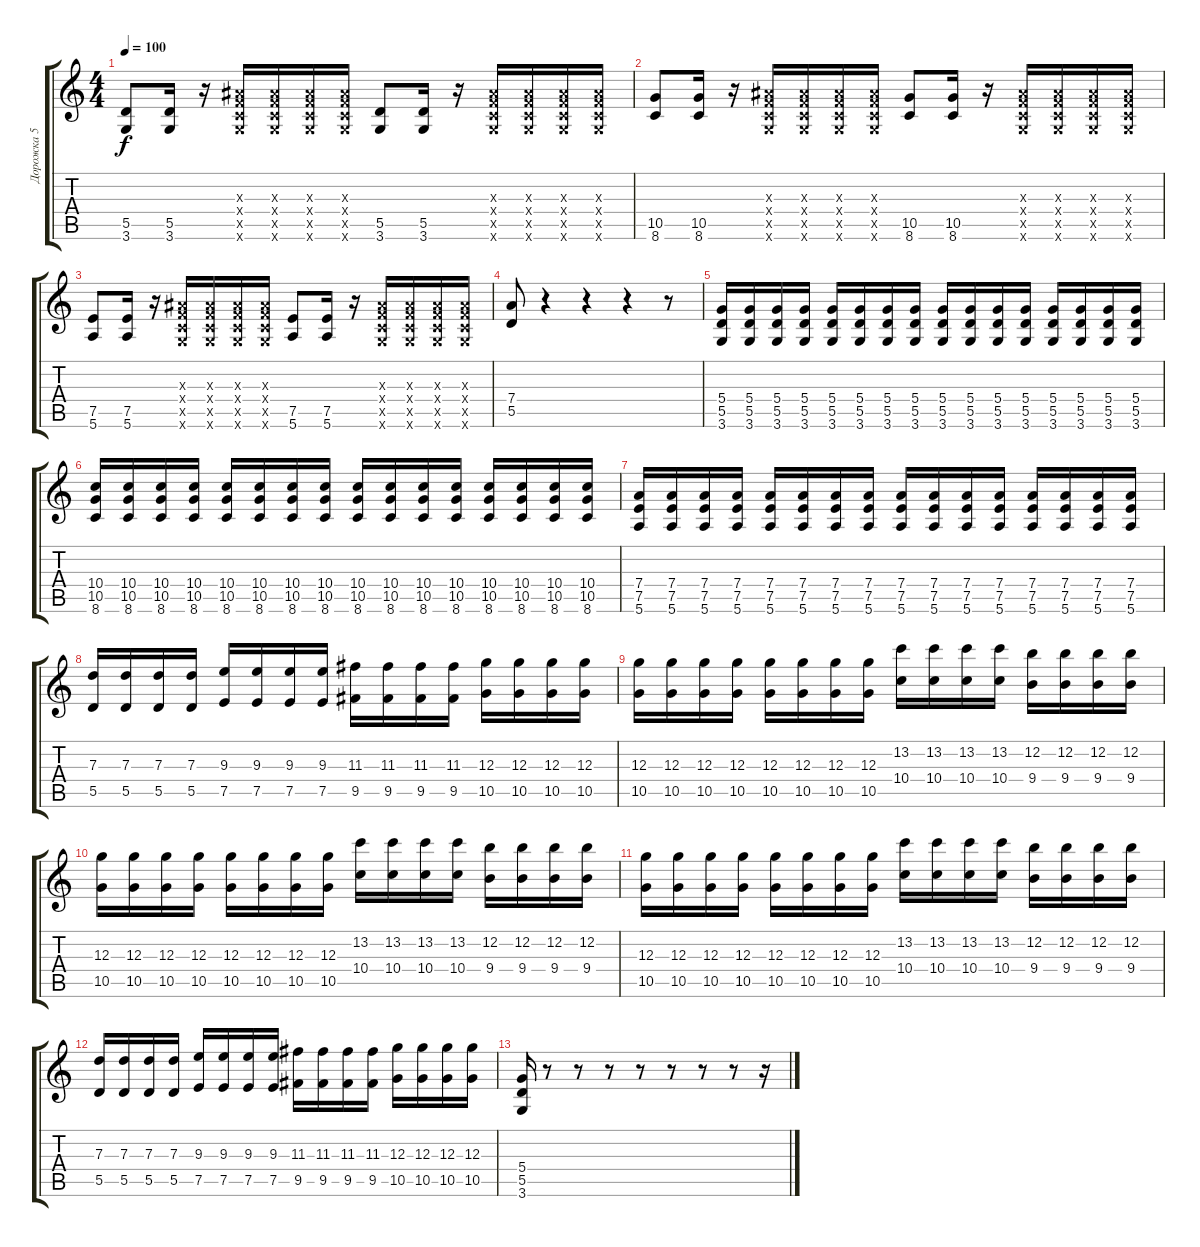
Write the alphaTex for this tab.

\track ("Дорожка 5" "Дорожка 5") {instrument distortionguitar}
\staff {score tabs}
\tuning (E4 B3 G3 D3 A2 E2) {hide}
\ts (4 4)
\tempo 100
\clef g2
\ks c
(5.5 3.6).8{dy f} (5.5 3.6).16 r.16 (3.3{x} 3.4{x} 3.5{x} 3.6{x}).16 (3.3{x} 3.4{x} 3.5{x} 3.6{x}).16 (3.3{x} 3.4{x} 3.5{x} 3.6{x}).16 (3.3{x} 3.4{x} 3.5{x} 3.6{x}).16 (5.5 3.6).8 (5.5 3.6).16 r.16 (3.3{x} 3.4{x} 3.5{x} 3.6{x}).16 (3.3{x} 3.4{x} 3.5{x} 3.6{x}).16 (3.3{x} 3.4{x} 3.5{x} 3.6{x}).16 (3.3{x} 3.4{x} 3.5{x} 3.6{x}).16 |
(10.5 8.6).8 (10.5 8.6).16 r.16 (3.3{x} 3.4{x} 3.5{x} 3.6{x}).16 (3.3{x} 3.4{x} 3.5{x} 3.6{x}).16 (3.3{x} 3.4{x} 3.5{x} 3.6{x}).16 (3.3{x} 3.4{x} 3.5{x} 3.6{x}).16 (10.5 8.6).8 (10.5 8.6).16 r.16 (3.3{x} 3.4{x} 3.5{x} 3.6{x}).16 (3.3{x} 3.4{x} 3.5{x} 3.6{x}).16 (3.3{x} 3.4{x} 3.5{x} 3.6{x}).16 (3.3{x} 3.4{x} 3.5{x} 3.6{x}).16 |
(7.5 5.6).8 (7.5 5.6).16 r.16 (3.3{x} 3.4{x} 3.5{x} 3.6{x}).16 (3.3{x} 3.4{x} 3.5{x} 3.6{x}).16 (3.3{x} 3.4{x} 3.5{x} 3.6{x}).16 (3.3{x} 3.4{x} 3.5{x} 3.6{x}).16 (7.5 5.6).8 (7.5 5.6).16 r.16 (3.3{x} 3.4{x} 3.5{x} 3.6{x}).16 (3.3{x} 3.4{x} 3.5{x} 3.6{x}).16 (3.3{x} 3.4{x} 3.5{x} 3.6{x}).16 (3.3{x} 3.4{x} 3.5{x} 3.6{x}).16 |
(7.4 5.5).8 r.4 r.4 r.4 r.8 |
(5.4 5.5 3.6).16 (5.4 5.5 3.6).16 (5.4 5.5 3.6).16 (5.4 5.5 3.6).16 (5.4 5.5 3.6).16 (5.4 5.5 3.6).16 (5.4 5.5 3.6).16 (5.4 5.5 3.6).16 (5.4 5.5 3.6).16 (5.4 5.5 3.6).16 (5.4 5.5 3.6).16 (5.4 5.5 3.6).16 (5.4 5.5 3.6).16 (5.4 5.5 3.6).16 (5.4 5.5 3.6).16 (5.4 5.5 3.6).16 |
(10.4 10.5 8.6).16 (10.4 10.5 8.6).16 (10.4 10.5 8.6).16 (10.4 10.5 8.6).16 (10.4 10.5 8.6).16 (10.4 10.5 8.6).16 (10.4 10.5 8.6).16 (10.4 10.5 8.6).16 (10.4 10.5 8.6).16 (10.4 10.5 8.6).16 (10.4 10.5 8.6).16 (10.4 10.5 8.6).16 (10.4 10.5 8.6).16 (10.4 10.5 8.6).16 (10.4 10.5 8.6).16 (10.4 10.5 8.6).16 |
(7.4 7.5 5.6).16 (7.4 7.5 5.6).16 (7.4 7.5 5.6).16 (7.4 7.5 5.6).16 (7.4 7.5 5.6).16 (7.4 7.5 5.6).16 (7.4 7.5 5.6).16 (7.4 7.5 5.6).16 (7.4 7.5 5.6).16 (7.4 7.5 5.6).16 (7.4 7.5 5.6).16 (7.4 7.5 5.6).16 (7.4 7.5 5.6).16 (7.4 7.5 5.6).16 (7.4 7.5 5.6).16 (7.4 7.5 5.6).16 |
(7.3 5.5).16 (7.3 5.5).16 (7.3 5.5).16 (7.3 5.5).16 (9.3 7.5).16 (9.3 7.5).16 (9.3 7.5).16 (9.3 7.5).16 (11.3 9.5).16 (11.3 9.5).16 (11.3 9.5).16 (11.3 9.5).16 (12.3 10.5).16 (12.3 10.5).16 (12.3 10.5).16 (12.3 10.5).16 |
(12.3 10.5).16 (12.3 10.5).16 (12.3 10.5).16 (12.3 10.5).16 (12.3 10.5).16 (12.3 10.5).16 (12.3 10.5).16 (12.3 10.5).16 (13.2 10.4).16 (13.2 10.4).16 (13.2 10.4).16 (13.2 10.4).16 (12.2 9.4).16 (12.2 9.4).16 (12.2 9.4).16 (12.2 9.4).16 |
(12.3 10.5).16 (12.3 10.5).16 (12.3 10.5).16 (12.3 10.5).16 (12.3 10.5).16 (12.3 10.5).16 (12.3 10.5).16 (12.3 10.5).16 (13.2 10.4).16 (13.2 10.4).16 (13.2 10.4).16 (13.2 10.4).16 (12.2 9.4).16 (12.2 9.4).16 (12.2 9.4).16 (12.2 9.4).16 |
(12.3 10.5).16 (12.3 10.5).16 (12.3 10.5).16 (12.3 10.5).16 (12.3 10.5).16 (12.3 10.5).16 (12.3 10.5).16 (12.3 10.5).16 (13.2 10.4).16 (13.2 10.4).16 (13.2 10.4).16 (13.2 10.4).16 (12.2 9.4).16 (12.2 9.4).16 (12.2 9.4).16 (12.2 9.4).16 |
(7.3 5.5).16 (7.3 5.5).16 (7.3 5.5).16 (7.3 5.5).16 (9.3 7.5).16 (9.3 7.5).16 (9.3 7.5).16 (9.3 7.5).16 (11.3 9.5).16 (11.3 9.5).16 (11.3 9.5).16 (11.3 9.5).16 (12.3 10.5).16 (12.3 10.5).16 (12.3 10.5).16 (12.3 10.5).16 |
(5.4 5.5 3.6).16 r.8 r.8 r.8 r.8 r.8 r.8 r.8 r.16
